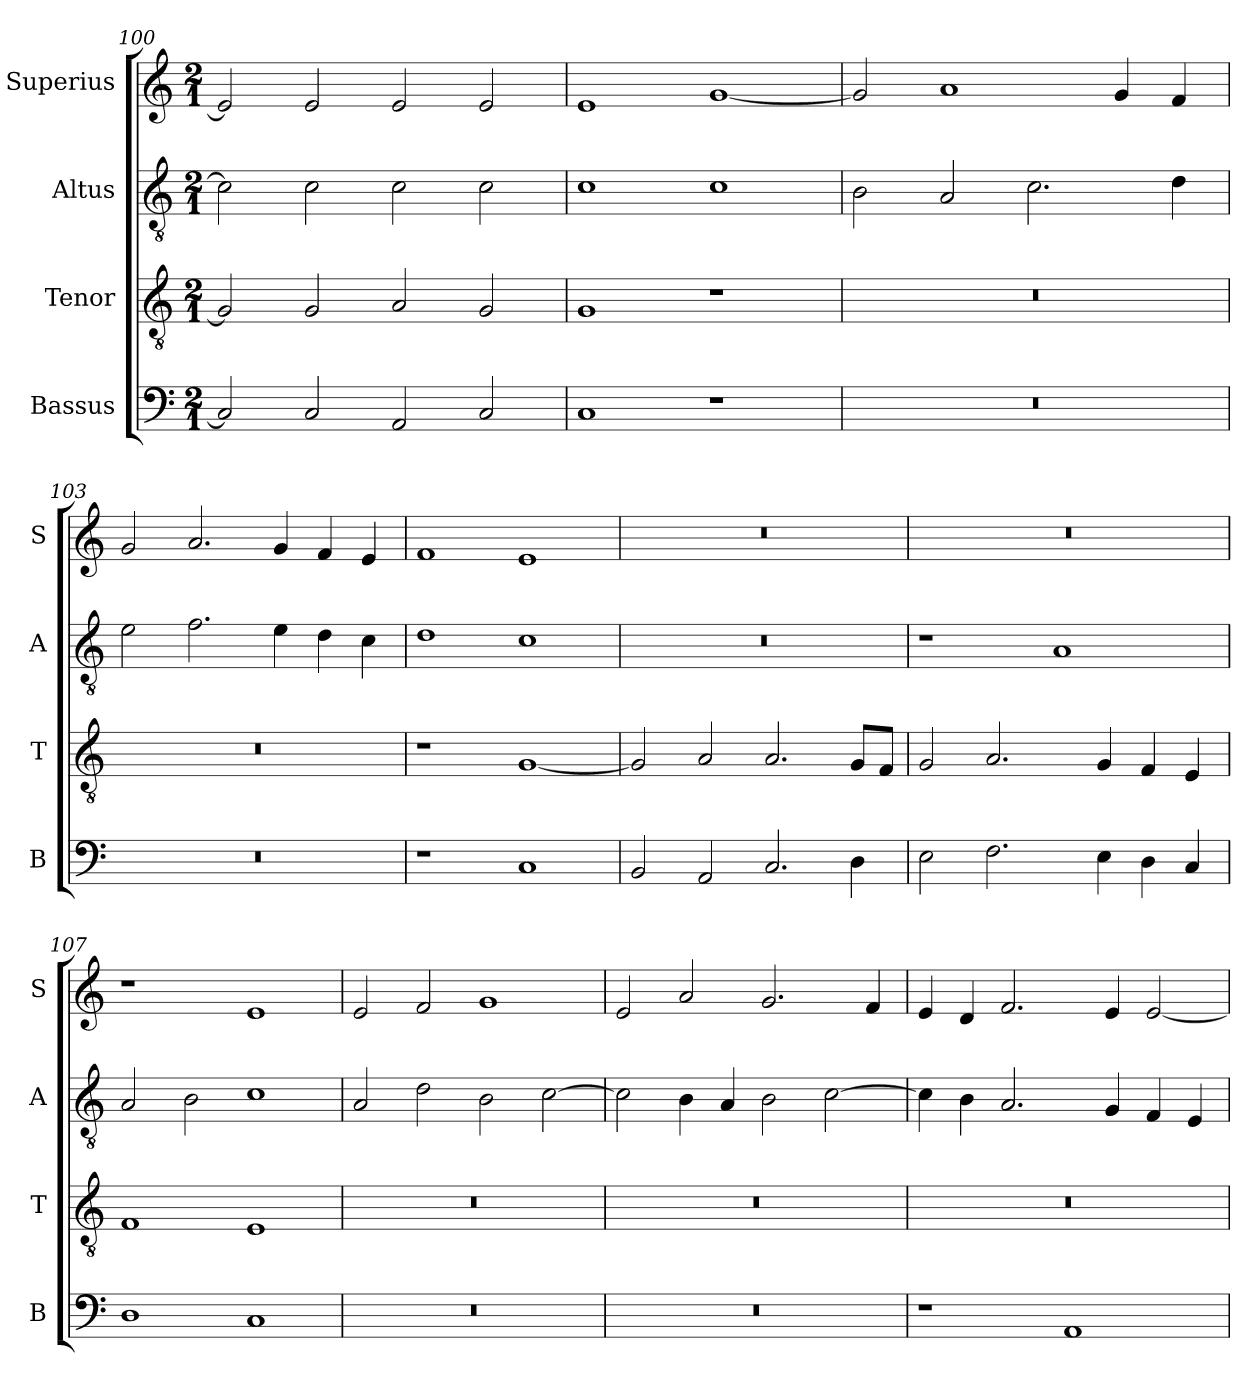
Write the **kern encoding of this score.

**kern	**kern	**kern	**kern
*part4	*part3	*part2	*part1
*staff4	*staff3	*staff2	*staff1
*I"Bassus	*I"Tenor	*I"Altus	*I"Superius
*I'B	*I'T	*I'A	*I'S
*clefF4	*clefGv2	*clefGv2	*clefG2
*k[]	*k[]	*k[]	*k[]
*M2/1	*M2/1	*M2/1	*M2/1
=100	=100	=100	=100
2C/]	2G/]	2c\]	2e/]
2C/	2G/	2c\	2e/
2AA/	2A/	2c\	2e/
2C/	2G/	2c\	2e/
=101	=101	=101	=101
1C	1G	1c	1e
1r	1r	1c	[1g
=102	=102	=102	=102
0r	0r	2B\	2g/]
.	.	2A/	1a
.	.	2.c\	.
.	.	.	4g/
.	.	4d\	4f/
=103	=103	=103	=103
0r	0r	2e\	2g/
.	.	2.f\	2.a/
.	.	4e\	4g/
.	.	4d\	4f/
.	.	4c\	4e/
=104	=104	=104	=104
1r	1r	1d	1f
1C	[1G	1c	1e
=105	=105	=105	=105
2BB/	2G/]	0r	0r
2AA/	2A/	.	.
2.C/	2.A/	.	.
4D\	8G/L	.	.
.	8F/J	.	.
=106	=106	=106	=106
2E\	2G/	1r	0r
2.F\	2.A/	.	.
.	.	1A	.
4E\	4G/	.	.
4D\	4F/	.	.
4C/	4E/	.	.
=107	=107	=107	=107
1D	1F	2A/	1r
.	.	2B\	.
1C	1E	1c	1e
=108	=108	=108	=108
0r	0r	2A/	2e/
.	.	2d\	2f/
.	.	2B\	1g
.	.	[2c\	.
=109	=109	=109	=109
0r	0r	2c\]	2e/
.	.	4B\	2a/
.	.	4A/	.
.	.	2B\	2.g/
.	.	[2c\	.
.	.	.	4f/
=110	=110	=110	=110
1r	0r	4c\]	4e/
.	.	4B\	4d/
.	.	2.A/	2.f/
1AA	.	.	.
.	.	4G/	4e/
.	.	4F/	[2e/
.	.	4E/	.
=	=	=	=
*-	*-	*-	*-
